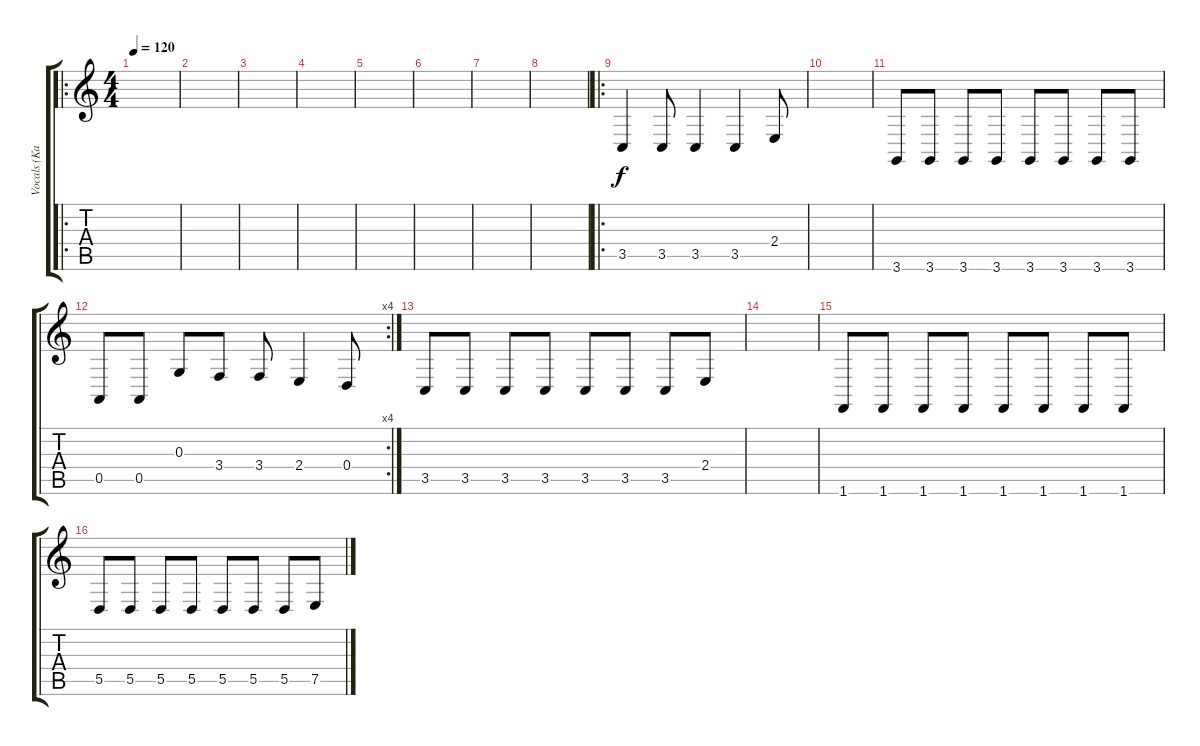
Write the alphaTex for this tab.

\track ("Vocals (Kalle)" "Vocals (Ka") {instrument lead1square}
\staff {score tabs}
\tuning (E4 B3 G3 D3 A2 E2) {hide}
\ro
\ts (4 4)
\tempo 120
\clef g2
\ks c
|
|
|
|
|
|
|
|
\ro
3.5.4 3.5.8 3.5.4 3.5.4 2.4.8 |
|
3.6.8 3.6.8 3.6.8 3.6.8 3.6.8 3.6.8 3.6.8 3.6.8 |
\rc 4
0.5.8 0.5.8 0.3.8 3.4.8 3.4.8 2.4.4 0.4.8 |
3.5.8 3.5.8 3.5.8 3.5.8 3.5.8 3.5.8 3.5.8 2.4.8 |
|
1.6.8 1.6.8 1.6.8 1.6.8 1.6.8 1.6.8 1.6.8 1.6.8 |
5.5.8 5.5.8 5.5.8 5.5.8 5.5.8 5.5.8 5.5.8 7.5.8
